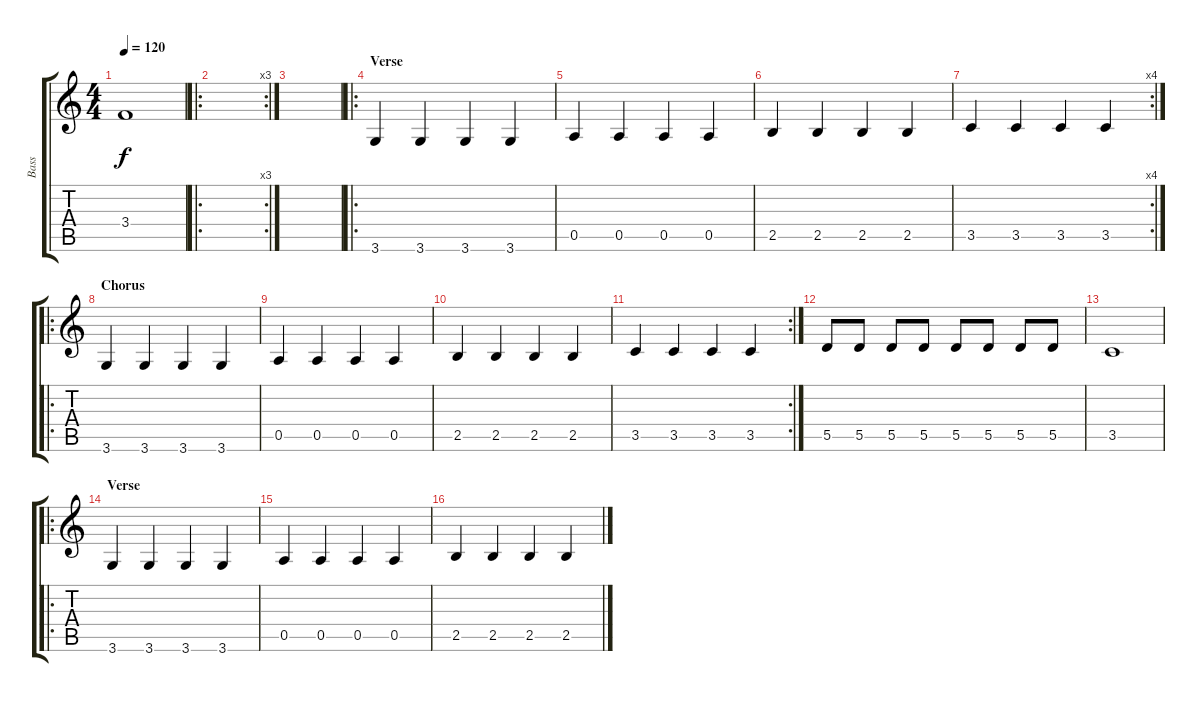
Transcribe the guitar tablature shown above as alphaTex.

\track ("Bass" "Bass") {instrument electricbassfinger}
\staff {score tabs}
\tuning (E4 B3 G3 D3 A2 E2) {hide}
\ts (4 4)
\tempo 120
\clef g2
\ks c
3.4.1{dy f} |
\ro
\rc 3
|
|
\ro
\section ("" "Verse")
3.6.4 3.6.4 3.6.4 3.6.4 |
0.5.4 0.5.4 0.5.4 0.5.4 |
2.5.4 2.5.4 2.5.4 2.5.4 |
\rc 4
3.5.4 3.5.4 3.5.4 3.5.4 |
\ro
\section ("" "Chorus")
3.6.4 3.6.4 3.6.4 3.6.4 |
0.5.4 0.5.4 0.5.4 0.5.4 |
2.5.4 2.5.4 2.5.4 2.5.4 |
\rc 2
3.5.4 3.5.4 3.5.4 3.5.4 |
5.5.8 5.5.8 5.5.8 5.5.8 5.5.8 5.5.8 5.5.8 5.5.8 |
3.5.1 |
\ro
\section ("" "Verse")
3.6.4 3.6.4 3.6.4 3.6.4 |
0.5.4 0.5.4 0.5.4 0.5.4 |
2.5.4 2.5.4 2.5.4 2.5.4
